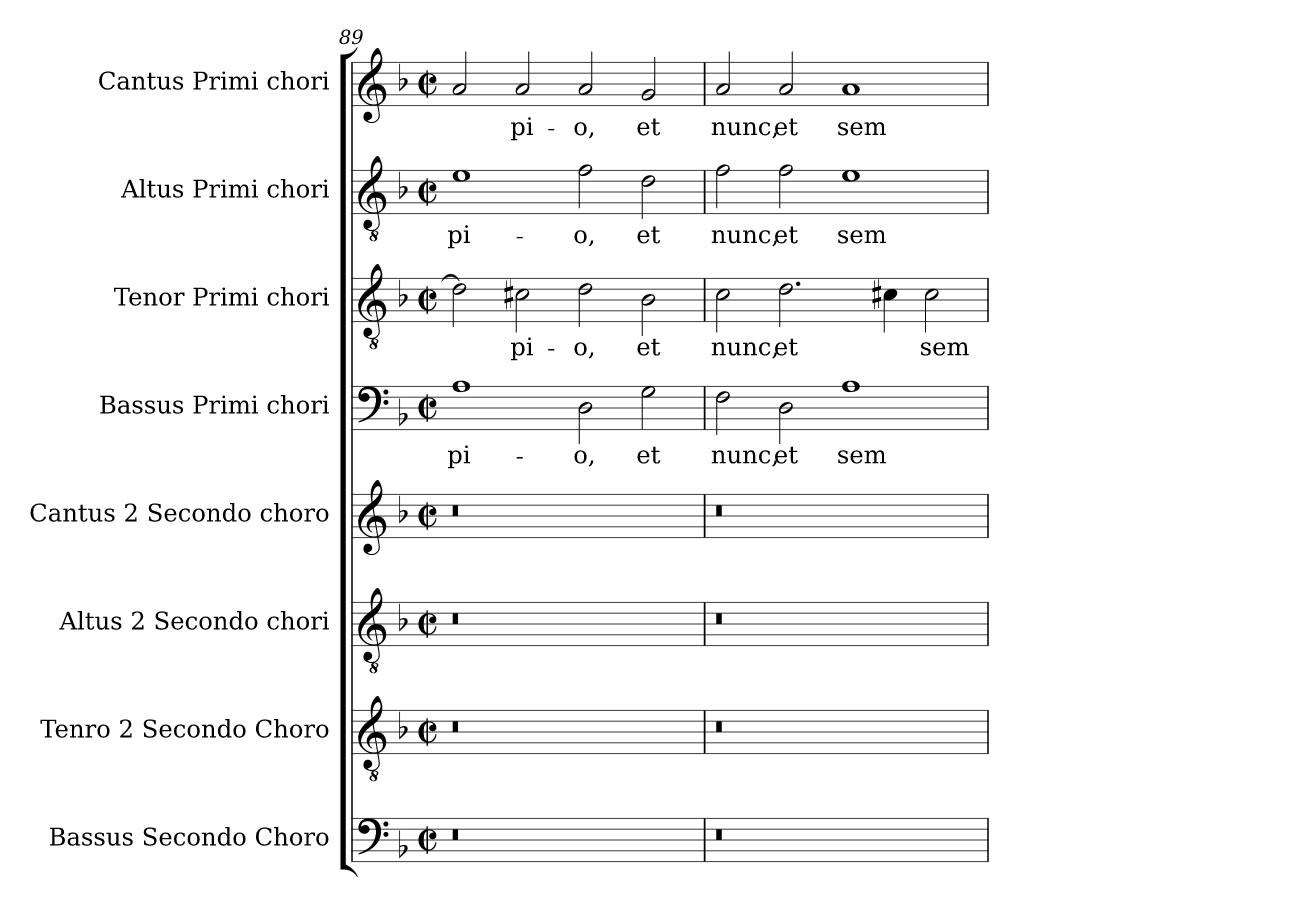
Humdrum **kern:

**kern	**kern	**kern	**kern	**kern	**text	**kern	**text	**kern	**text	**kern	**text
*part8	*part7	*part6	*part5	*part4	*part4	*part3	*part3	*part2	*part2	*part1	*part1
*staff8	*staff7	*staff6	*staff5	*staff4	*staff4	*staff3	*staff3	*staff2	*staff2	*staff1	*staff1
*I"Bassus  Secondo Choro	*I"Tenro 2  Secondo Choro	*I"Altus 2  Secondo chori	*I"Cantus 2  Secondo choro	*I"Bassus  Primi chori	*	*I"Tenor  Primi chori	*	*I"Altus  Primi chori	*	*I"Cantus  Primi chori	*
*I'Ch	*I'Ch	*I'Ch	*I'Ch	*I'Ch	*	*I'Ch	*	*I'Ch	*	*I'Ch	*
!!LO:PB:g=z
*clefF4	*clefGv2	*clefGv2	*clefG2	*clefF4	*	*clefGv2	*	*clefGv2	*	*clefG2	*
*k[b-]	*k[b-]	*k[b-]	*k[b-]	*k[b-]	*	*k[b-]	*	*k[b-]	*	*k[b-]	*
*F:	*F:	*F:	*F:	*F:	*	*F:	*	*F:	*	*F:	*
*M2/2	*M2/2	*M2/2	*M2/2	*M2/2	*	*M2/2	*	*M2/2	*	*M2/2	*
*met(c|)	*met(c|)	*met(c|)	*met(c|)	*met(c|)	*	*met(c|)	*	*met(c|)	*	*met(c|)	*
=89	=89	=89	=89	=89	=89	=89	=89	=89	=89	=89	=89
!	!	!	!	!	!LO:LY:b:cj	!	!	!	!LO:LY:b:cj	!	!
0r	0r	0r	0r	1A	-pi-	2d\]	.	1e	-pi-	2a/	.
!	!	!	!	!	!	!	!LO:LY:b:cj	!	!	!	!LO:LY:b:cj
.	.	.	.	.	.	2c#X\	-pi-	.	.	2a/	-pi-
!	!	!	!	!	!LO:LY:b:cj	!	!LO:LY:b:cj	!	!LO:LY:b:cj	!	!LO:LY:b:cj
.	.	.	.	2D\	-o,	2d\	-o,	2f\	-o,	2a/	-o,
!	!	!	!	!	!LO:LY:b:cj	!	!LO:LY:b:cj	!	!LO:LY:b:cj	!	!LO:LY:b:cj
.	.	.	.	2G\	et	2B-\	et	2d\	et	2g/	et
=90	=90	=90	=90	=90	=90	=90	=90	=90	=90	=90	=90
!	!	!	!	!	!LO:LY:b:cj	!	!LO:LY:b:cj	!	!LO:LY:b:cj	!	!LO:LY:b:cj
0r	0r	0r	0r	2F\	nunc,	2c\	nunc,	2f\	nunc,	2a/	nunc,
!	!	!	!	!	!LO:LY:b:cj	!	!LO:LY:b:cj	!	!LO:LY:b:cj	!	!LO:LY:b:cj
.	.	.	.	2D\	et	2.d\	et	2f\	et	2a/	et
!	!	!	!	!	!LO:LY:b:cj	!	!	!	!LO:LY:b:cj	!	!LO:LY:b:cj
.	.	.	.	1A	sem-	.	.	1e	sem-	1a	sem-
.	.	.	.	.	.	4c#X\	.	.	.	.	.
!	!	!	!	!	!	!	!LO:LY:b:cj	!	!	!	!
.	.	.	.	.	.	2c#\	sem-	.	.	.	.
=	=	=	=	=	=	=	=	=	=	=	=
*-	*-	*-	*-	*-	*-	*-	*-	*-	*-	*-	*-
